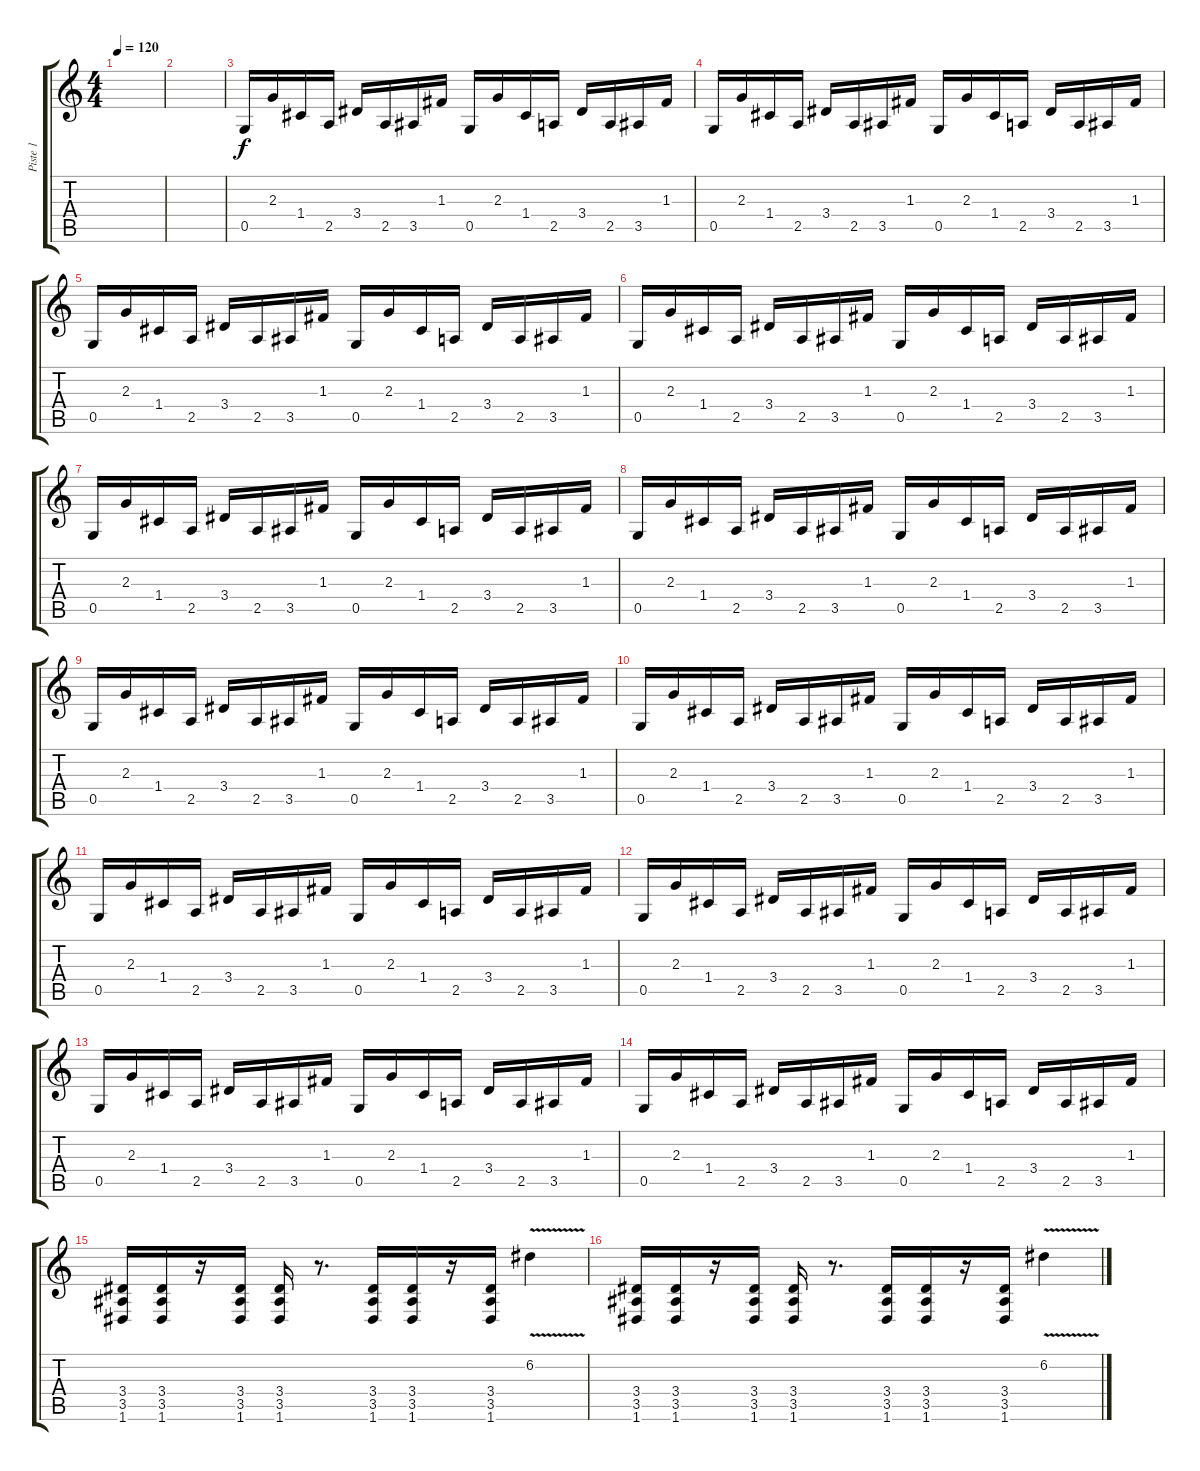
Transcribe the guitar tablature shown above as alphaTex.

\track ("Piste 1" "Piste 1") {instrument distortionguitar}
\staff {score tabs}
\tuning (D4 A3 F3 C3 G2 D2) {hide}
\ts (4 4)
\tempo 120
\clef g2
\ks c
|
|
0.5.16 2.3.16 1.4.16 2.5.16 3.4.16 2.5.16 3.5.16 1.3.16 0.5.16 2.3.16 1.4.16 2.5.16 3.4.16 2.5.16 3.5.16 1.3.16 |
0.5.16 2.3.16 1.4.16 2.5.16 3.4.16 2.5.16 3.5.16 1.3.16 0.5.16 2.3.16 1.4.16 2.5.16 3.4.16 2.5.16 3.5.16 1.3.16 |
0.5.16 2.3.16 1.4.16 2.5.16 3.4.16 2.5.16 3.5.16 1.3.16 0.5.16 2.3.16 1.4.16 2.5.16 3.4.16 2.5.16 3.5.16 1.3.16 |
0.5.16 2.3.16 1.4.16 2.5.16 3.4.16 2.5.16 3.5.16 1.3.16 0.5.16 2.3.16 1.4.16 2.5.16 3.4.16 2.5.16 3.5.16 1.3.16 |
0.5.16 2.3.16 1.4.16 2.5.16 3.4.16 2.5.16 3.5.16 1.3.16 0.5.16 2.3.16 1.4.16 2.5.16 3.4.16 2.5.16 3.5.16 1.3.16 |
0.5.16 2.3.16 1.4.16 2.5.16 3.4.16 2.5.16 3.5.16 1.3.16 0.5.16 2.3.16 1.4.16 2.5.16 3.4.16 2.5.16 3.5.16 1.3.16 |
0.5.16 2.3.16 1.4.16 2.5.16 3.4.16 2.5.16 3.5.16 1.3.16 0.5.16 2.3.16 1.4.16 2.5.16 3.4.16 2.5.16 3.5.16 1.3.16 |
0.5.16 2.3.16 1.4.16 2.5.16 3.4.16 2.5.16 3.5.16 1.3.16 0.5.16 2.3.16 1.4.16 2.5.16 3.4.16 2.5.16 3.5.16 1.3.16 |
0.5.16 2.3.16 1.4.16 2.5.16 3.4.16 2.5.16 3.5.16 1.3.16 0.5.16 2.3.16 1.4.16 2.5.16 3.4.16 2.5.16 3.5.16 1.3.16 |
0.5.16 2.3.16 1.4.16 2.5.16 3.4.16 2.5.16 3.5.16 1.3.16 0.5.16 2.3.16 1.4.16 2.5.16 3.4.16 2.5.16 3.5.16 1.3.16 |
0.5.16 2.3.16 1.4.16 2.5.16 3.4.16 2.5.16 3.5.16 1.3.16 0.5.16 2.3.16 1.4.16 2.5.16 3.4.16 2.5.16 3.5.16 1.3.16 |
0.5.16 2.3.16 1.4.16 2.5.16 3.4.16 2.5.16 3.5.16 1.3.16 0.5.16 2.3.16 1.4.16 2.5.16 3.4.16 2.5.16 3.5.16 1.3.16 |
(3.4 3.5 1.6).16 (3.4 3.5 1.6).16 r.16 (3.4 3.5 1.6).16 (3.4 3.5 1.6).16 r.8{d} (3.4 3.5 1.6).16 (3.4 3.5 1.6).16 r.16 (3.4 3.5 1.6).16 6.2{v}.4 |
(3.4 3.5 1.6).16 (3.4 3.5 1.6).16 r.16 (3.4 3.5 1.6).16 (3.4 3.5 1.6).16 r.8{d} (3.4 3.5 1.6).16 (3.4 3.5 1.6).16 r.16 (3.4 3.5 1.6).16 6.2{v}.4
